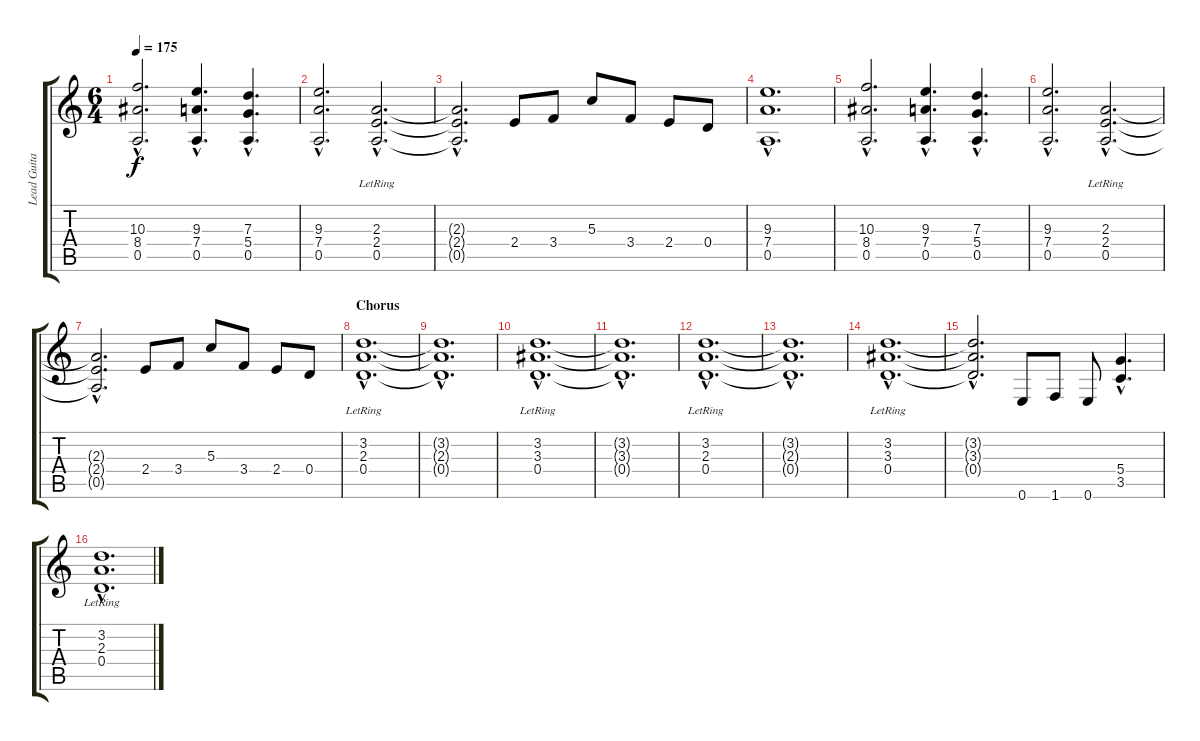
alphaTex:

\track ("Lead Guitar" "Lead Guita") {instrument distortionguitar}
\staff {score tabs}
\tuning (E4 B3 G3 D3 A2 E2) {hide}
\ts (6 4)
\tempo 175
\clef g2
\ks c
(10.3{hac} 8.4{hac} 0.5{hac}).2{d dy f} (9.3{hac} 7.4{hac} 0.5{hac}).4{d} (7.3{hac} 5.4{hac} 0.5{hac}).4{d} |
(9.3{hac} 7.4{hac} 0.5{hac}).2{d} (2.3{hac lr} 2.4{hac lr} 0.5{hac lr}).2{d} |
(2.3{hac t} 2.4{hac t} 0.5{hac t}).2{d} 2.4.8 3.4.8 5.3.8 3.4.8 2.4.8 0.4.8 |
(9.3{hac} 7.4{hac} 0.5{hac}).1{d} |
(10.3{hac} 8.4{hac} 0.5{hac}).2{d} (9.3{hac} 7.4{hac} 0.5{hac}).4{d} (7.3{hac} 5.4{hac} 0.5{hac}).4{d} |
(9.3{hac} 7.4{hac} 0.5{hac}).2{d} (2.3{hac lr} 2.4{hac lr} 0.5{hac lr}).2{d} |
(2.3{hac t} 2.4{hac t} 0.5{hac t}).2{d} 2.4.8 3.4.8 5.3.8 3.4.8 2.4.8 0.4.8 |
\section ("" "Chorus")
(3.2{hac lr} 2.3{hac lr} 0.4{hac lr}).1{d} |
(3.2{hac t} 2.3{hac t} 0.4{hac t}).1{d} |
(3.2{hac lr} 3.3{hac lr} 0.4{hac lr}).1{d} |
(3.2{hac t} 3.3{hac t} 0.4{hac t}).1{d} |
(3.2{hac lr} 2.3{hac lr} 0.4{hac lr}).1{d} |
(3.2{hac t} 2.3{hac t} 0.4{hac t}).1{d} |
(3.2{hac lr} 3.3{hac lr} 0.4{hac lr}).1{d} |
(3.2{hac t} 3.3{hac t} 0.4{hac t}).2{d} 0.6.8 1.6.8 0.6.8 (5.4{hac} 3.5{hac}).4{d} |
(3.2{hac lr} 2.3{hac lr} 0.4{hac lr}).1{d}
